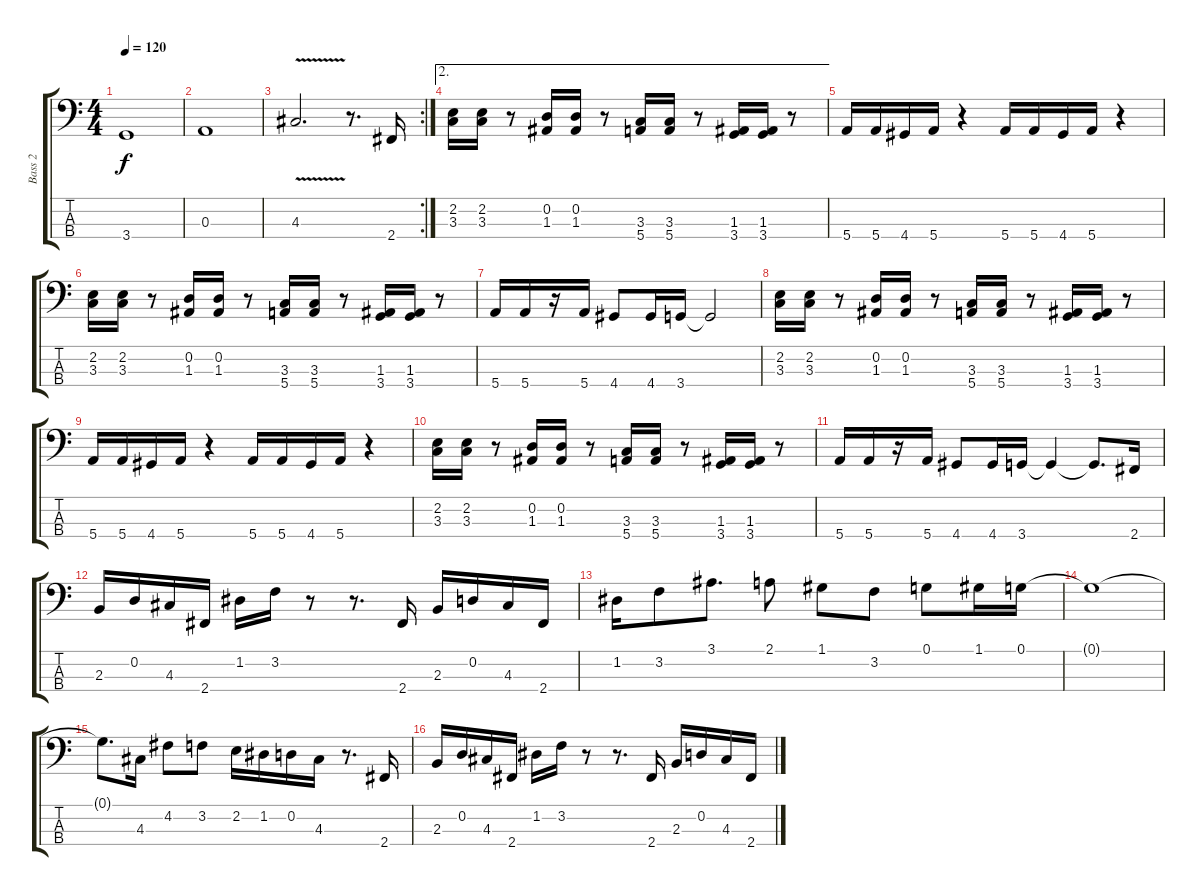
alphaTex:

\track ("Bass 2" "Bass 2") {solo instrument slapbass2}
\staff {score tabs}
\tuning (G2 D2 A1 E1) {hide}
\ts (4 4)
\tempo 120
\clef f4
\ks c
3.4.1{dy f} |
0.3.1 |
\rc 2
4.3{v}.2{d} r.8{d} 2.4.16 |
\ae 2
(2.2 3.3).16 (2.2 3.3).16 r.8 (0.2 1.3).16 (0.2 1.3).16 r.8 (3.3 5.4).16 (3.3 5.4).16 r.8 (1.3 3.4).16 (1.3 3.4).16 r.8 |
5.4.16 5.4.16 4.4.16 5.4.16 r.4 5.4.16 5.4.16 4.4.16 5.4.16 r.4 |
(2.2 3.3).16 (2.2 3.3).16 r.8 (0.2 1.3).16 (0.2 1.3).16 r.8 (3.3 5.4).16 (3.3 5.4).16 r.8 (1.3 3.4).16 (1.3 3.4).16 r.8 |
5.4.16 5.4.16 r.16 5.4.16 4.4.8 4.4.16 3.4.16 3.4{t}.2 |
(2.2 3.3).16 (2.2 3.3).16 r.8 (0.2 1.3).16 (0.2 1.3).16 r.8 (3.3 5.4).16 (3.3 5.4).16 r.8 (1.3 3.4).16 (1.3 3.4).16 r.8 |
5.4.16 5.4.16 4.4.16 5.4.16 r.4 5.4.16 5.4.16 4.4.16 5.4.16 r.4 |
(2.2 3.3).16 (2.2 3.3).16 r.8 (0.2 1.3).16 (0.2 1.3).16 r.8 (3.3 5.4).16 (3.3 5.4).16 r.8 (1.3 3.4).16 (1.3 3.4).16 r.8 |
5.4.16 5.4.16 r.16 5.4.16 4.4.8 4.4.16 3.4.16 3.4{t}.4 3.4{t}.8{d} 2.4.16 |
2.3.16 0.2.16 4.3.16 2.4.16 1.2.16 3.2.16 r.8 r.8{d} 2.4.16 2.3.16 0.2.16 4.3.16 2.4.16 |
1.2.16 3.2.8 3.1.8{d} 2.1.8 1.1.8 3.2.8 0.1.8 1.1.16 0.1.16 |
0.1{t}.1 |
0.1{t}.8{d} 4.3.16 4.2.8 3.2.8 2.2.16 1.2.16 0.2.16 4.3.16 r.8{d} 2.4.16 |
2.3.16 0.2.16 4.3.16 2.4.16 1.2.16 3.2.16 r.8 r.8{d} 2.4.16 2.3.16 0.2.16 4.3.16 2.4.16
